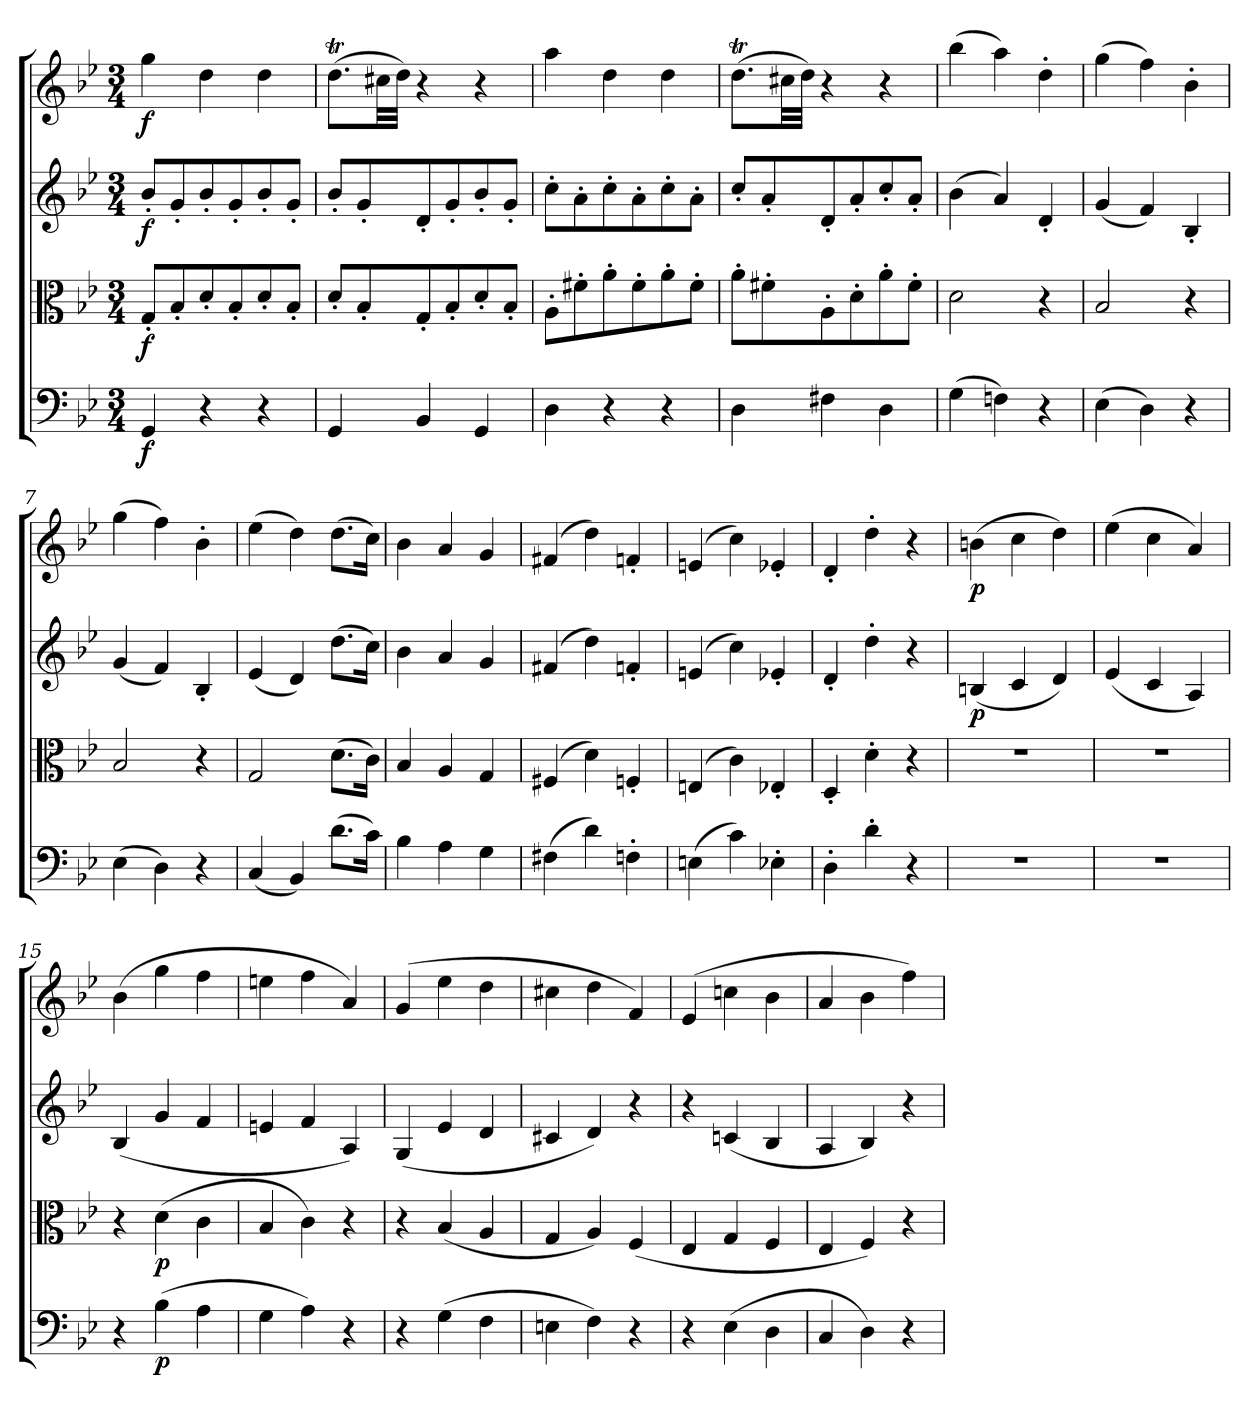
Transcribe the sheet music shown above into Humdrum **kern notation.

**kern	**dynam	**kern	**dynam	**kern	**dynam	**kern	**dynam
*part4	*part4	*part3	*part3	*part2	*part2	*part1	*part1
*staff4	*staff4	*staff3	*staff3	*staff2	*staff2	*staff1	*staff1
*clefF4	*	*clefC3	*	*clefG2	*	*clefG2	*
*k[b-e-]	*	*k[b-e-]	*	*k[b-e-]	*	*k[b-e-]	*
*g:	*	*g:	*	*g:	*	*g:	*
*M3/4	*	*M3/4	*	*M3/4	*	*M3/4	*
=	=	=	=	=	=	=	=
4GG/	f	8G'/L	f	8b-'/L	f	4gg\	f
.	.	8B-'/	.	8g'/	.	.	.
4r	.	8d'/	.	8b-'/	.	4dd\	.
.	.	8B-'/	.	8g'/	.	.	.
4r	.	8d'/	.	8b-'/	.	4dd\	.
.	.	8B-'/J	.	8g'/J	.	.	.
=2	=2	=2	=2	=2	=2	=2	=2
4GG/	.	8d'/L	.	8b-'/L	.	(8.ddt\L	.
.	.	8B-'/	.	8g'/	.	.	.
.	.	.	.	.	.	32cc#X\LL	.
.	.	.	.	.	.	32dd\JJJ)	.
4BB-/	.	8G'/	.	8d'/	.	4r	.
.	.	8B-'/	.	8g'/	.	.	.
4GG/	.	8d'/	.	8b-'/	.	4r	.
.	.	8B-'/J	.	8g'/J	.	.	.
=3	=3	=3	=3	=3	=3	=3	=3
4D\	.	8A'\L	.	8cc'\L	.	4aa\	.
.	.	8f#X'\	.	8a'\	.	.	.
4r	.	8a'\	.	8cc'\	.	4dd\	.
.	.	8f#'\	.	8a'\	.	.	.
4r	.	8a'\	.	8cc'\	.	4dd\	.
.	.	8f#'\J	.	8a'\J	.	.	.
=4	=4	=4	=4	=4	=4	=4	=4
4D\	.	8a'\L	.	8cc'/L	.	(8.ddt\L	.
.	.	8f#X'\	.	8a'/	.	.	.
.	.	.	.	.	.	32cc#X\LL	.
.	.	.	.	.	.	32dd\JJJ)	.
4F#X\	.	8A'\	.	8d'/	.	4r	.
.	.	8d'\	.	8a'/	.	.	.
4D\	.	8a'\	.	8cc'/	.	4r	.
.	.	8f#'\J	.	8a'/J	.	.	.
=5	=5	=5	=5	=5	=5	=5	=5
(4G\	.	2d\	.	(4b-\	.	(4bb-\	.
4Fn\)	.	.	.	4a/)	.	4aa\)	.
4r	.	4r	.	4d'/	.	4dd'\	.
=6	=6	=6	=6	=6	=6	=6	=6
(4E-\	.	2B-/	.	(4g/	.	(4gg\	.
4D\)	.	.	.	4f/)	.	4ff\)	.
4r	.	4r	.	4B-'/	.	4b-'\	.
=7	=7	=7	=7	=7	=7	=7	=7
(4E-\	.	2B-/	.	(4g/	.	(4gg\	.
4D\)	.	.	.	4f/)	.	4ff\)	.
4r	.	4r	.	4B-'/	.	4b-'\	.
=8	=8	=8	=8	=8	=8	=8	=8
(4C/	.	2G/	.	(4e-/	.	(4ee-\	.
4BB-/)	.	.	.	4d/)	.	4dd\)	.
(8.d\L	.	(8.d\L	.	(8.dd\L	.	(8.dd\L	.
16c\Jk)	.	16c\Jk)	.	16cc\Jk)	.	16cc\Jk)	.
=9	=9	=9	=9	=9	=9	=9	=9
4B-\	.	4B-/	.	4b-\	.	4b-\	.
4A\	.	4A/	.	4a/	.	4a/	.
4G\	.	4G/	.	4g/	.	4g/	.
=10	=10	=10	=10	=10	=10	=10	=10
(4F#X\	.	(4F#X/	.	(4f#X/	.	(4f#X/	.
4d\)	.	4d\)	.	4dd\)	.	4dd\)	.
4Fn'\	.	4Fn'/	.	4fn'/	.	4fn'/	.
=11	=11	=11	=11	=11	=11	=11	=11
(4En\	.	(4En/	.	(4en/	.	(4en/	.
4c\)	.	4c\)	.	4cc\)	.	4cc\)	.
4E-X'\	.	4E-X'/	.	4e-X'/	.	4e-X'/	.
=12	=12	=12	=12	=12	=12	=12	=12
4D'\	.	4D'/	.	4d'/	.	4d'/	.
4d'\	.	4d'\	.	4dd'\	.	4dd'\	.
4r	.	4r	.	4r	.	4r	.
=13	=13	=13	=13	=13	=13	=13	=13
2.r	.	2.r	.	(4Bn/	p	(4bn\	p
.	.	.	.	4c/	.	4cc\	.
.	.	.	.	4d/)	.	4dd\)	.
=14	=14	=14	=14	=14	=14	=14	=14
2.r	.	2.r	.	(4e-/	.	(4ee-\	.
.	.	.	.	4c/	.	4cc\	.
.	.	.	.	4A/)	.	4a/)	.
=15	=15	=15	=15	=15	=15	=15	=15
4r	.	4r	.	(4B-/	.	(4b-\	.
(4B-\	p	(4d\	p	4g/	.	4gg\	.
4A\	.	4c\	.	4f/	.	4ff\	.
=16	=16	=16	=16	=16	=16	=16	=16
4G\	.	4B-/	.	4en/	.	4een\	.
4A\)	.	4c\)	.	4f/	.	4ff\	.
4r	.	4r	.	4A/)	.	4a/)	.
=17	=17	=17	=17	=17	=17	=17	=17
4r	.	4r	.	(4G/	.	(4g/	.
(4G\	.	(4B-/	.	4e-/	.	4ee-\	.
4F\	.	4A/	.	4d/	.	4dd\	.
=18	=18	=18	=18	=18	=18	=18	=18
4En\	.	4G/	.	4c#X/	.	4cc#X\	.
4F\)	.	4A/)	.	4d/)	.	4dd\	.
4r	.	(4F/	.	4r	.	4f/)	.
=19	=19	=19	=19	=19	=19	=19	=19
4r	.	4E-/	.	4r	.	(4e-/	.
(4E-\	.	4G/	.	(4cn/	.	4ccn\	.
4D\	.	4F/	.	4B-/	.	4b-\	.
=20	=20	=20	=20	=20	=20	=20	=20
4C/	.	4E-/	.	4A/	.	4a/	.
4D\)	.	4F/)	.	4B-/)	.	4b-\	.
4r	.	4r	.	4r	.	4ff\)	.
=	=	=	=	=	=	=	=
*-	*-	*-	*-	*-	*-	*-	*-
